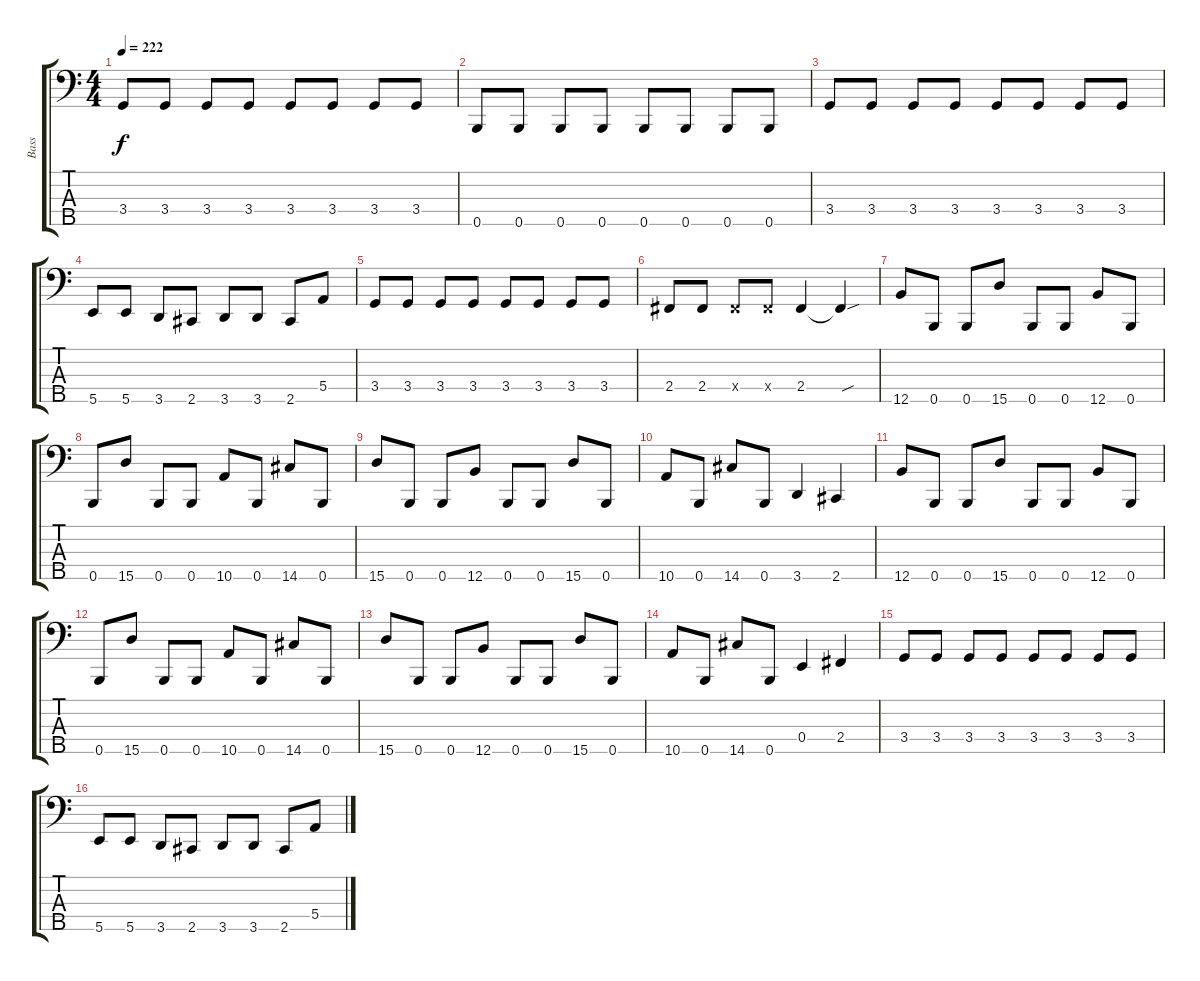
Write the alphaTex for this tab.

\track ("Bass" "Bass") {instrument electricbasspick}
\staff {score tabs}
\tuning (G2 D2 A1 E1 B0) {hide}
\ts (4 4)
\tempo 222
\clef f4
\ks c
3.4.8{dy f} 3.4.8 3.4.8 3.4.8 3.4.8 3.4.8 3.4.8 3.4.8 |
0.5.8 0.5.8 0.5.8 0.5.8 0.5.8 0.5.8 0.5.8 0.5.8 |
3.4.8 3.4.8 3.4.8 3.4.8 3.4.8 3.4.8 3.4.8 3.4.8 |
5.5.8 5.5.8 3.5.8 2.5.8 3.5.8 3.5.8 2.5.8 5.4.8 |
3.4.8 3.4.8 3.4.8 3.4.8 3.4.8 3.4.8 3.4.8 3.4.8 |
2.4.8 2.4.8 2.4{x}.8 2.4{x}.8 2.4.4 2.4{sou t}.4 |
12.5.8 0.5.8 0.5.8 15.5.8 0.5.8 0.5.8 12.5.8 0.5.8 |
0.5.8 15.5.8 0.5.8 0.5.8 10.5.8 0.5.8 14.5.8 0.5.8 |
15.5.8 0.5.8 0.5.8 12.5.8 0.5.8 0.5.8 15.5.8 0.5.8 |
10.5.8 0.5.8 14.5.8 0.5.8 3.5.4 2.5.4 |
12.5.8 0.5.8 0.5.8 15.5.8 0.5.8 0.5.8 12.5.8 0.5.8 |
0.5.8 15.5.8 0.5.8 0.5.8 10.5.8 0.5.8 14.5.8 0.5.8 |
15.5.8 0.5.8 0.5.8 12.5.8 0.5.8 0.5.8 15.5.8 0.5.8 |
10.5.8 0.5.8 14.5.8 0.5.8 0.4.4 2.4.4 |
3.4.8 3.4.8 3.4.8 3.4.8 3.4.8 3.4.8 3.4.8 3.4.8 |
5.5.8 5.5.8 3.5.8 2.5.8 3.5.8 3.5.8 2.5.8 5.4.8
